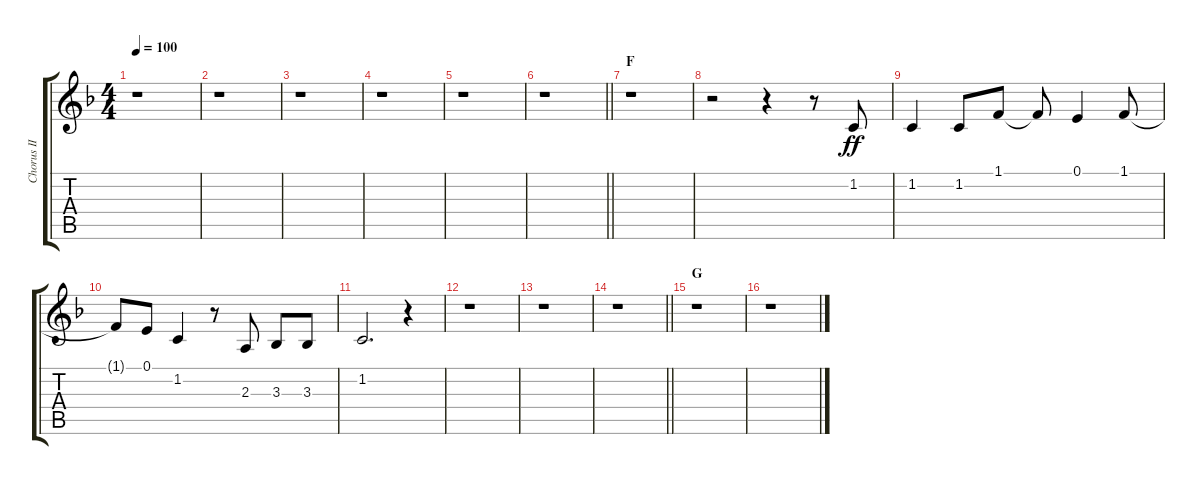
\track ("Chorus II" "Chorus II") {instrument voiceoohs}
\staff {score tabs}
\tuning (E4 B3 G3 D3 A2 E2) {hide}
\ts (4 4)
\tempo 100
\clef g2
\ks f
r.1{dy ff} |
r.1 |
r.1 |
r.1 |
r.1 |
\barLineRight lightlight
r.1 |
\section ("" "F")
r.1 |
r.2 r.4 r.8 1.2.8 |
1.2.4 1.2.8 1.1.8 1.1{t}.8 0.1.4 1.1.8 |
1.1{t}.8 0.1.8 1.2.4 r.8 2.3.8 3.3.8 3.3.8 |
1.2.2{d} r.4 |
r.1 |
r.1 |
\barLineRight lightlight
r.1 |
\section ("" "G")
r.1 |
r.1
